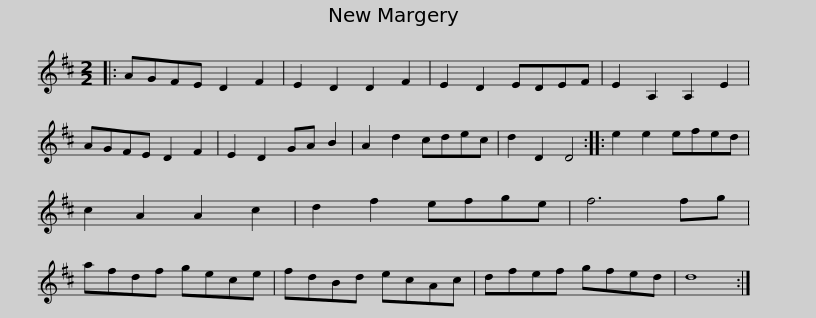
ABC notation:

X:1
L:1/8
M:2/2
I:linebreak $
K:D
V:1 treble
V:1
|: AGFE D2 F2 | E2 D2 D2 F2 | E2 D2 EDEF | E2 A,2 A,2 E2 | AGFE D2 F2 | %5
 E2 D2 GA B2 | A2 d2 cdec | d2 D2 D4 ::$ e2 e2 efed | c2 A2 A2 c2 | %10
 d2 f2 efge | f6 fg | afdf gece | fdBd ecAc | dfef gfed |$ %15
 d8 :| %16
